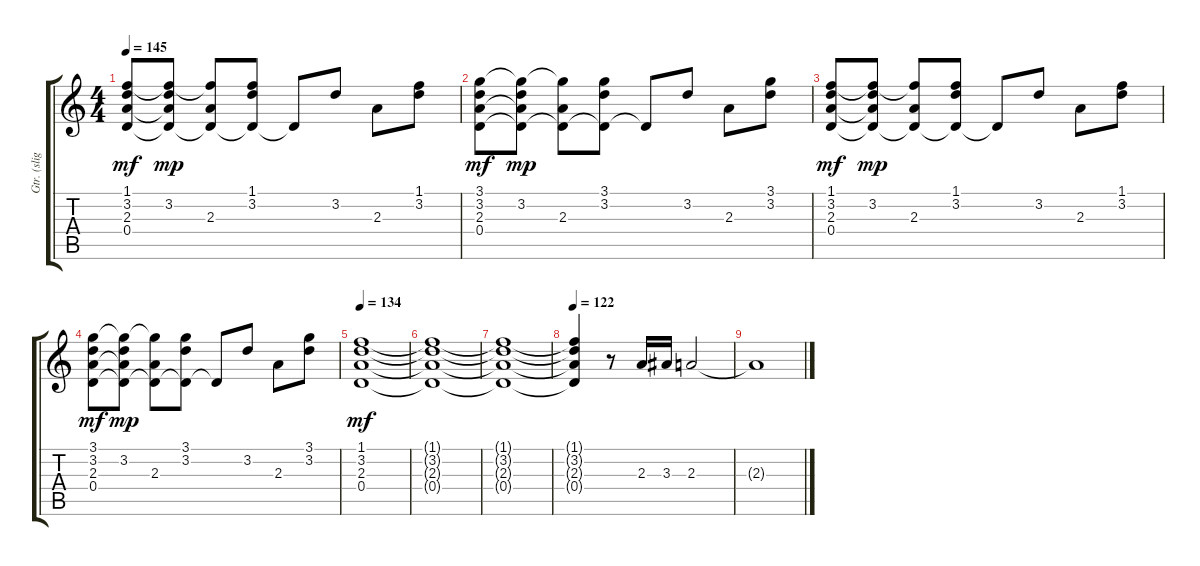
\track ("Gtr. (slight dist. w/ flanger)" "Gtr. (slig") {instrument electricguitarclean}
\staff {score tabs}
\tuning (E4 B3 G3 D3 A2 E2) {hide}
\ts (4 4)
\tempo 145
\clef g2
\ks c
(1.1 3.2 2.3 0.4).8{dy mf} (1.1{t} 3.2 2.3{t} 0.4{t}).8{dy mp} (1.1{t} 2.3 0.4{t}).8 (1.1 3.2 0.4{t}).8 0.4{t}.8 3.2.8 2.3.8 (1.1 3.2).8 |
(3.1 3.2 2.3 0.4).8{dy mf} (3.1{t} 3.2 2.3{t} 0.4{t}).8{dy mp} (3.1{t} 2.3 0.4{t}).8 (3.1 3.2 0.4{t}).8 0.4{t}.8 3.2.8 2.3.8 (3.1 3.2).8 |
(1.1 3.2 2.3 0.4).8{dy mf} (1.1{t} 3.2 2.3{t} 0.4{t}).8{dy mp} (1.1{t} 2.3 0.4{t}).8 (1.1 3.2 0.4{t}).8 0.4{t}.8 3.2.8 2.3.8 (1.1 3.2).8 |
(3.1 3.2 2.3 0.4).8{dy mf} (3.1{t} 3.2 2.3{t} 0.4{t}).8{dy mp} (3.1{t} 2.3 0.4{t}).8 (3.1 3.2 0.4{t}).8 0.4{t}.8 3.2.8 2.3.8 (3.1 3.2).8 |
\tempo 134
(1.1 3.2 2.3 0.4).1{dy mf} |
(1.1{t} 3.2{t} 2.3{t} 0.4{t}).1 |
(1.1{t} 3.2{t} 2.3{t} 0.4{t}).1 |
\tempo 122
(1.1{t} 3.2{t} 2.3{t} 0.4{t}).4 r.8 2.3.16 3.3.16 2.3.2 |
2.3{t}.1
